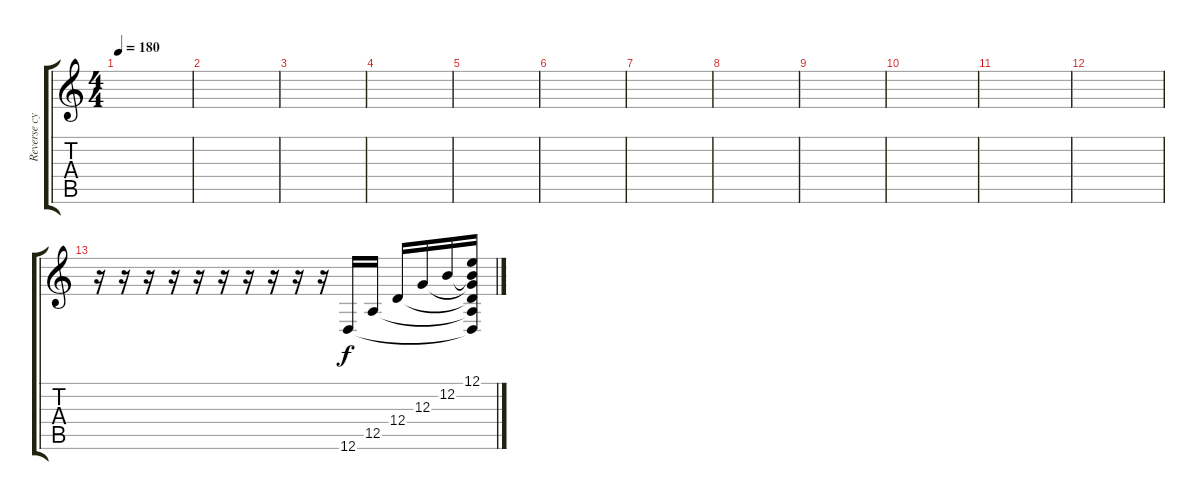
\track ("Reverse cymbal" "Reverse cy") {instrument reversecymbal}
\staff {score tabs}
\tuning (E4 B3 G3 D3 A2 D2) {hide}
\ts (4 4)
\tempo 180
\clef g2
\ks c
|
|
|
|
|
|
|
|
|
|
|
|
r.16 r.16 r.16 r.16 r.16 r.16 r.16 r.16 r.16 r.16 12.6.16{instrument reversecymbal} 12.5.16 12.4.16 12.3.16 12.2.16 (12.1 12.2{t} 12.3{t} 12.4{t} 12.5{t} 12.6{t}).16
